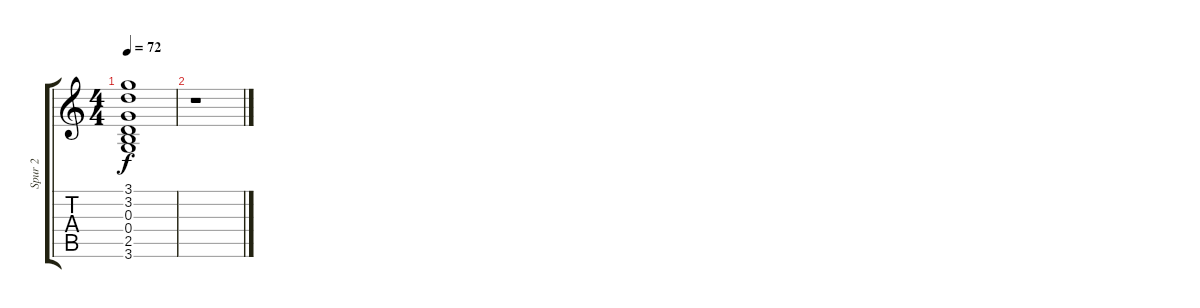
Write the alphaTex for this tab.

\track ("Spur 2" "Spur 2") {instrument acousticguitarnylon}
\staff {score tabs}
\tuning (E4 B3 G3 D3 A2 E2) {hide}
\ts (4 4)
\tempo 72
\clef g2
\ks c
(3.1{t} 3.2{t} 0.3{t} 0.4{t} 2.5{t} 3.6{t}).1{dy f} |
r.1
